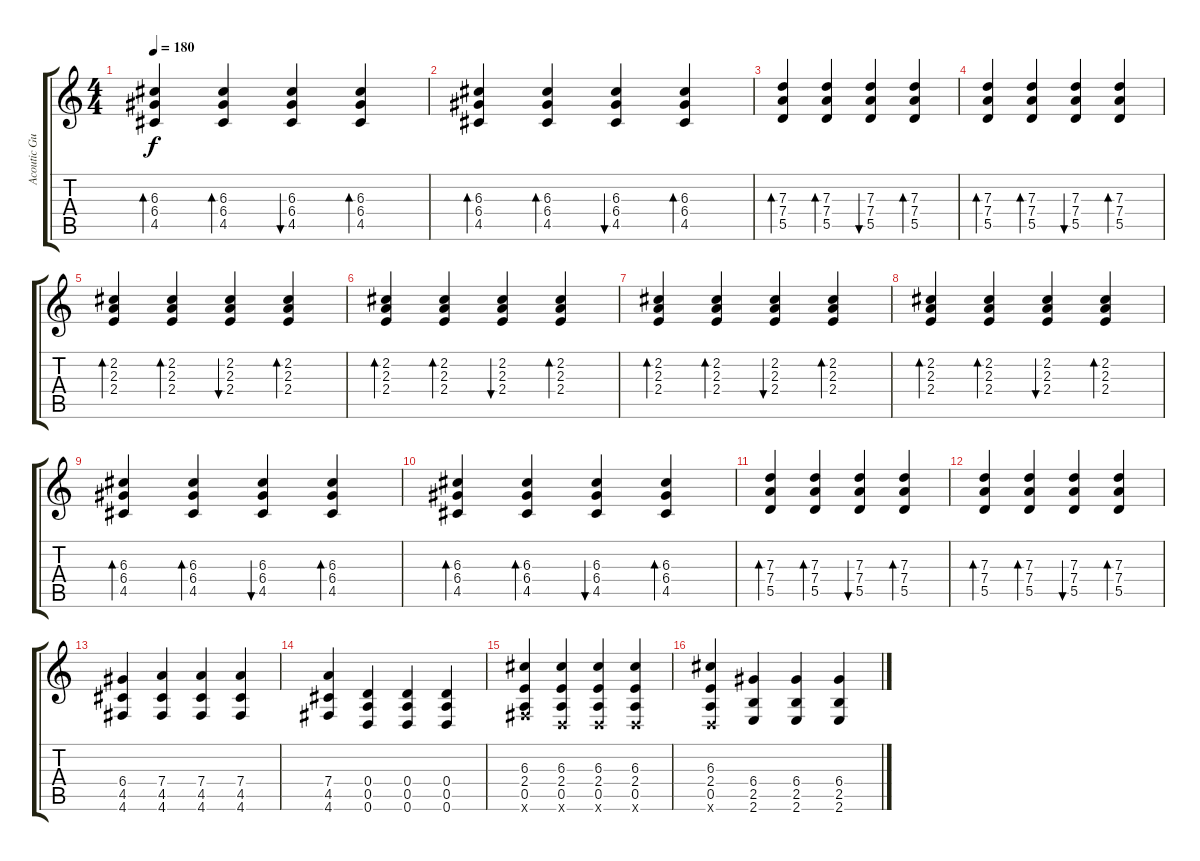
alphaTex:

\track ("Acoutic Guitar" "Acoutic Gu") {instrument acousticguitarsteel}
\staff {score tabs}
\tuning (E4 B3 G3 D3 A2 D2) {hide}
\ts (4 4)
\tempo 180
\clef g2
\ks c
(6.3 6.4 4.5).4{bd 60 dy f} (6.3 6.4 4.5).4{bd 60} (6.3 6.4 4.5).4{bu 60} (6.3 6.4 4.5).4{bd 60} |
(6.3 6.4 4.5).4{bd 60} (6.3 6.4 4.5).4{bd 60} (6.3 6.4 4.5).4{bu 60} (6.3 6.4 4.5).4{bd 60} |
(7.3 7.4 5.5).4{bd 60} (7.3 7.4 5.5).4{bd 60} (7.3 7.4 5.5).4{bu 60} (7.3 7.4 5.5).4{bd 60} |
(7.3 7.4 5.5).4{bd 60} (7.3 7.4 5.5).4{bd 60} (7.3 7.4 5.5).4{bu 60} (7.3 7.4 5.5).4{bd 60} |
(2.2 2.3 2.4).4{bd 60} (2.2 2.3 2.4).4{bd 60} (2.2 2.3 2.4).4{bu 60} (2.2 2.3 2.4).4{bd 60} |
(2.2 2.3 2.4).4{bd 60} (2.2 2.3 2.4).4{bd 60} (2.2 2.3 2.4).4{bu 60} (2.2 2.3 2.4).4{bd 60} |
(2.2 2.3 2.4).4{bd 60} (2.2 2.3 2.4).4{bd 60} (2.2 2.3 2.4).4{bu 60} (2.2 2.3 2.4).4{bd 60} |
(2.2 2.3 2.4).4{bd 60} (2.2 2.3 2.4).4{bd 60} (2.2 2.3 2.4).4{bu 60} (2.2 2.3 2.4).4{bd 60} |
(6.3 6.4 4.5).4{bd 60} (6.3 6.4 4.5).4{bd 60} (6.3 6.4 4.5).4{bu 60} (6.3 6.4 4.5).4{bd 60} |
(6.3 6.4 4.5).4{bd 60} (6.3 6.4 4.5).4{bd 60} (6.3 6.4 4.5).4{bu 60} (6.3 6.4 4.5).4{bd 60} |
(7.3 7.4 5.5).4{bd 60} (7.3 7.4 5.5).4{bd 60} (7.3 7.4 5.5).4{bu 60} (7.3 7.4 5.5).4{bd 60} |
(7.3 7.4 5.5).4{bd 60} (7.3 7.4 5.5).4{bd 60} (7.3 7.4 5.5).4{bu 60} (7.3 7.4 5.5).4{bd 60} |
(6.4 4.5 4.6).4 (7.4 4.5 4.6).4 (7.4 4.5 4.6).4 (7.4 4.5 4.6).4 |
(7.4 4.5 4.6).4 (0.4 0.5 0.6).4 (0.4 0.5 0.6).4 (0.4 0.5 0.6).4 |
(6.3 2.4 0.5 4.6{x}).4 (6.3 2.4 0.5 0.6{x}).4 (6.3 2.4 0.5 0.6{x}).4 (6.3 2.4 0.5 0.6{x}).4 |
(6.3 2.4 0.5 0.6{x}).4 (6.4 2.5 2.6).4 (6.4 2.5 2.6).4 (6.4 2.5 2.6).4
